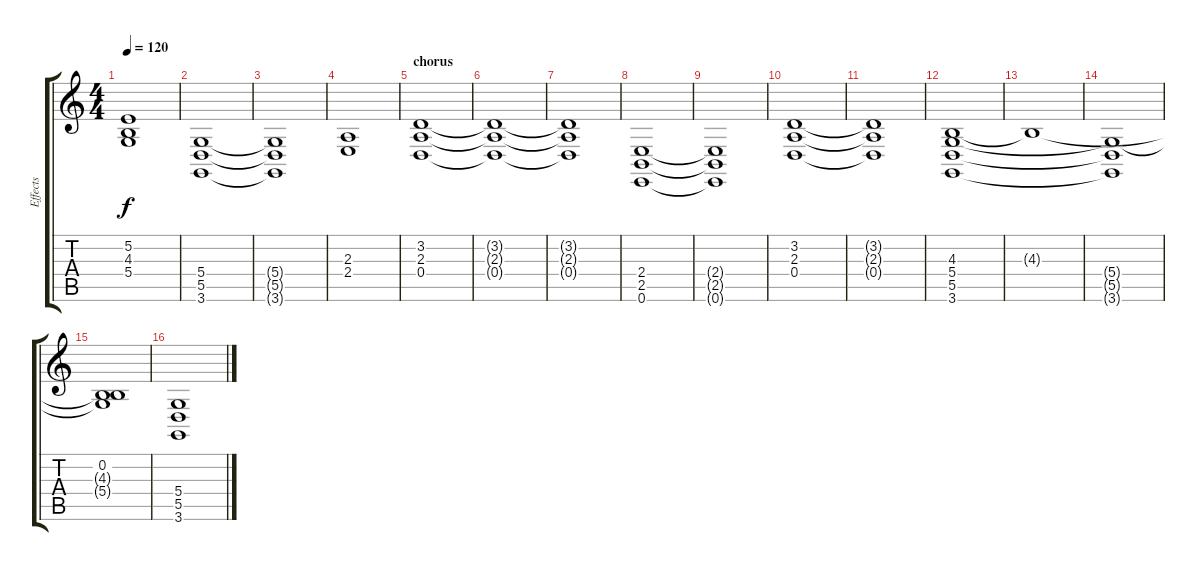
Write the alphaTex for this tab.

\track ("Effects" "Effects") {instrument seashore}
\staff {score tabs}
\tuning (E4 B3 G3 D3 A2 E2) {hide}
\ts (4 4)
\tempo 120
\clef g2
\ks c
(5.2{t} 4.3{t} 5.4{t}).1{dy f} |
(5.4 5.5 3.6).1 |
(5.4{t} 5.5{t} 3.6{t}).1 |
(2.3 2.4).1 |
\section ("" "chorus")
(3.2 2.3 0.4).1 |
(3.2{t} 2.3{t} 0.4{t}).1 |
(3.2{t} 2.3{t} 0.4{t}).1 |
(2.4 2.5 0.6).1 |
(2.4{t} 2.5{t} 0.6{t}).1 |
(3.2 2.3 0.4).1 |
(3.2{t} 2.3{t} 0.4{t}).1 |
(4.3 5.4 5.5 3.6).1 |
4.3{t}.1 |
(5.4{t} 5.5{t} 3.6{t}).1 |
(0.2 4.3{t} 5.4{t}).1 |
(5.4 5.5 3.6).1
